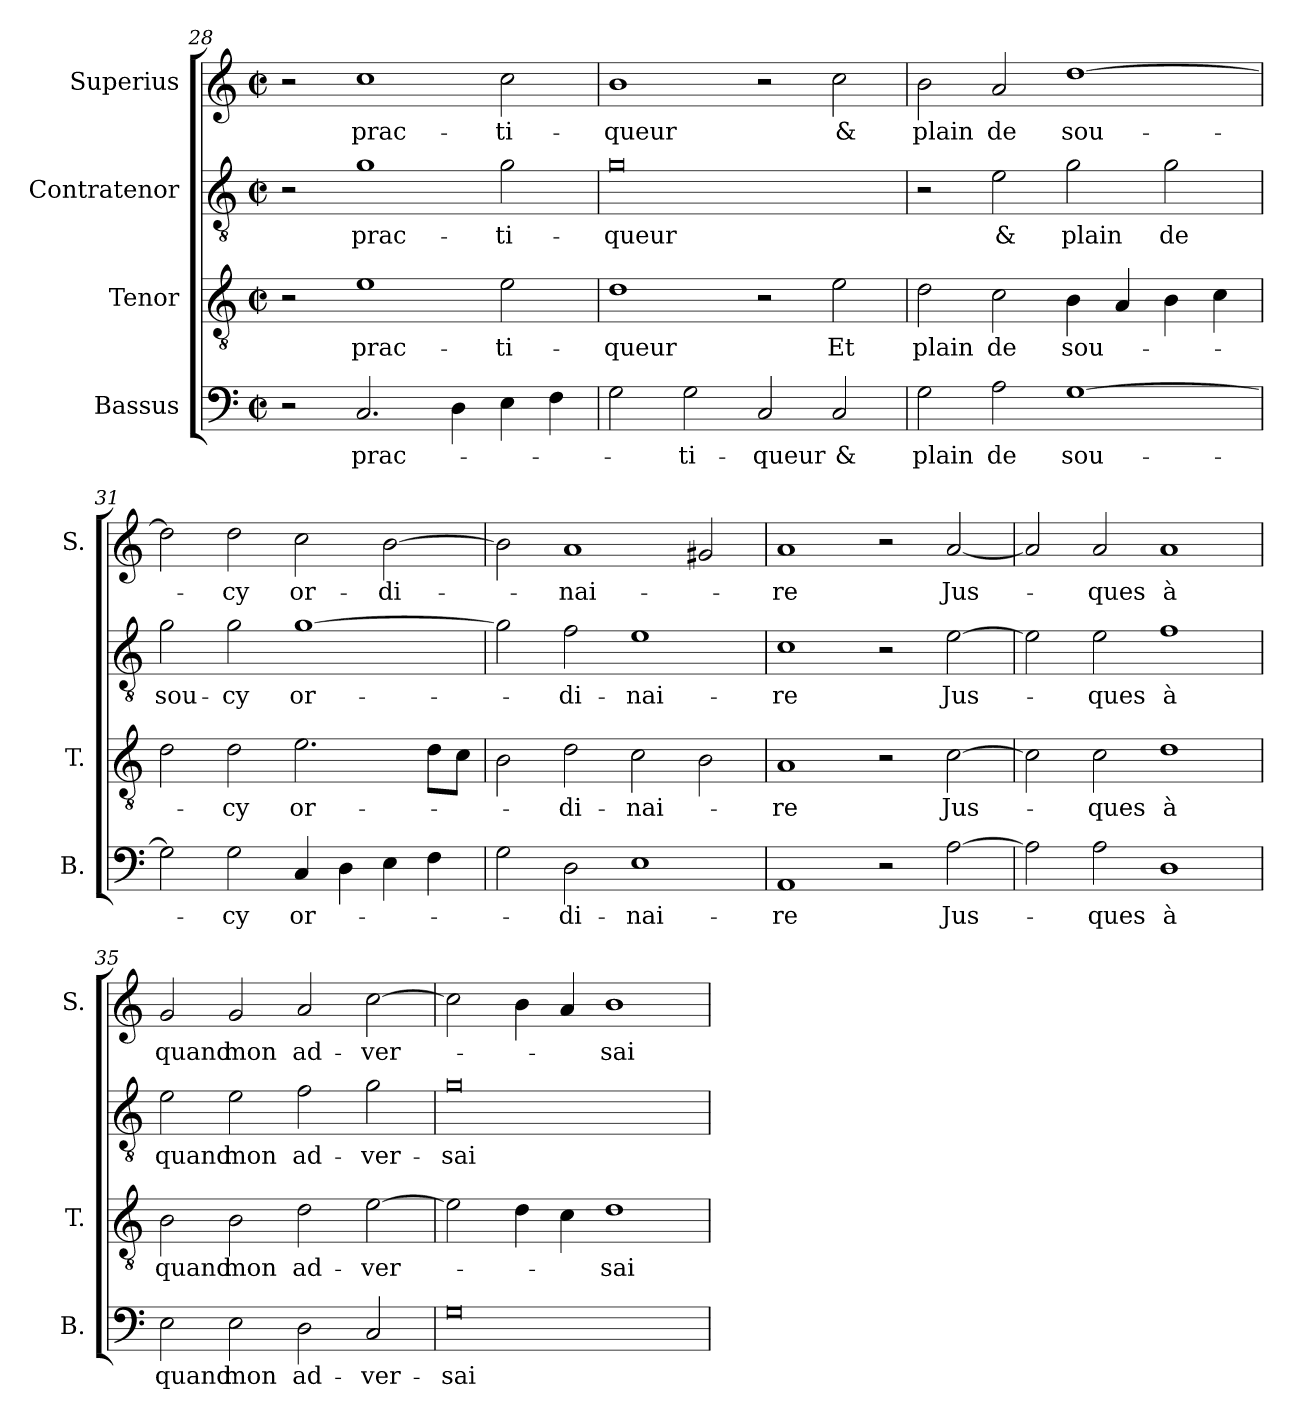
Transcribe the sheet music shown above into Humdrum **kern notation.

**kern	**text	**kern	**text	**kern	**text	**kern	**text
*part4	*part4	*part3	*part3	*part2	*part2	*part1	*part1
*staff4	*staff4	*staff3	*staff3	*staff2	*staff2	*staff1	*staff1
*I"Bassus	*	*I"Tenor	*	*I"Contratenor	*	*I"Superius	*
*I'B.	*	*I'T.	*	*	*	*I'S.	*
!!LO:LB:g=z
*clefF4	*	*clefGv2	*	*clefGv2	*	*clefG2	*
*k[]	*	*k[]	*	*k[]	*	*k[]	*
*C:	*	*C:	*	*C:	*	*C:	*
*M2/2	*	*M2/2	*	*M2/2	*	*M2/2	*
*met(c|)	*	*met(c|)	*	*met(c|)	*	*met(c|)	*
=28	=28	=28	=28	=28	=28	=28	=28
2r	.	2r	.	2r	.	2r	.
2.C/	prac-	1e\	prac-	1g\	prac-	1cc\	prac-
4D\	.	.	.	.	.	.	.
4E\	.	2e\	-ti-	2g\	-ti-	2cc\	-ti-
4F\	.	.	.	.	.	.	.
=29	=29	=29	=29	=29	=29	=29	=29
2G\	.	1d\	-queur	0g\	-queur	1b\	-queur
2G\	-ti-	.	.	.	.	.	.
2C/	-queur	2r	.	.	.	2r	.
2C/	&	2e\	Et	.	.	2cc\	&
=30	=30	=30	=30	=30	=30	=30	=30
2G\	plain	2d\	plain	2r	.	2b\	plain
2A\	de	2c\	de	2e\	&	2a/	de
[1G\	sou-	4B\	sou-	2g\	plain	[1dd\	sou-
.	.	4A/	.	.	.	.	.
.	.	4B\	.	2g\	de	.	.
.	.	4c\	.	.	.	.	.
=31	=31	=31	=31	=31	=31	=31	=31
2G\]	.	2d\	.	2g\	sou-	2dd\]	.
2G\	-cy	2d\	-cy	2g\	-cy	2dd\	-cy
4C/	or-	2.e\	or-	[1g\	or-	2cc\	or-
4D\	.	.	.	.	.	.	.
4E\	.	.	.	.	.	[2b\	-di-
4F\	.	8d\L	.	.	.	.	.
.	.	8c\J	.	.	.	.	.
=32	=32	=32	=32	=32	=32	=32	=32
2G\	.	2B\	.	2g\]	.	2b\]	.
2D\	-di-	2d\	-di-	2f\	-di-	1a/	-nai-
1E\	-nai-	2c\	-nai-	1e\	-nai-	.	.
.	.	2B\	.	.	.	2g#X/	.
=33	=33	=33	=33	=33	=33	=33	=33
1AA/	-re	1A/	-re	1c\	-re	1a/	-re
2r	.	2r	.	2r	.	2r	.
[2A\	Jus-	[2c\	Jus-	[2e\	Jus-	[2a/	Jus-
!!LO:PB:g=z
=34	=34	=34	=34	=34	=34	=34	=34
2A\]	.	2c\]	.	2e\]	.	2a/]	.
2A\	-ques	2c\	-ques	2e\	-ques	2a/	-ques
1D\	à	1d\	à	1f\	à	1a/	à
=35	=35	=35	=35	=35	=35	=35	=35
2E\	quand	2B\	quand	2e\	quand	2g/	quand
2E\	mon	2B\	mon	2e\	mon	2g/	mon
2D\	ad-	2d\	ad-	2f\	ad-	2a/	ad-
2C/	-ver-	[2e\	-ver-	2g\	-ver-	[2cc\	-ver-
=36	=36	=36	=36	=36	=36	=36	=36
0G\	-sai-	2e\]	.	0g\	-sai-	2cc\]	.
.	.	4d\	.	.	.	4b\	.
.	.	4c\	.	.	.	4a/	.
.	.	1d\	-sai-	.	.	1b\	-sai-
=	=	=	=	=	=	=	=
*-	*-	*-	*-	*-	*-	*-	*-
